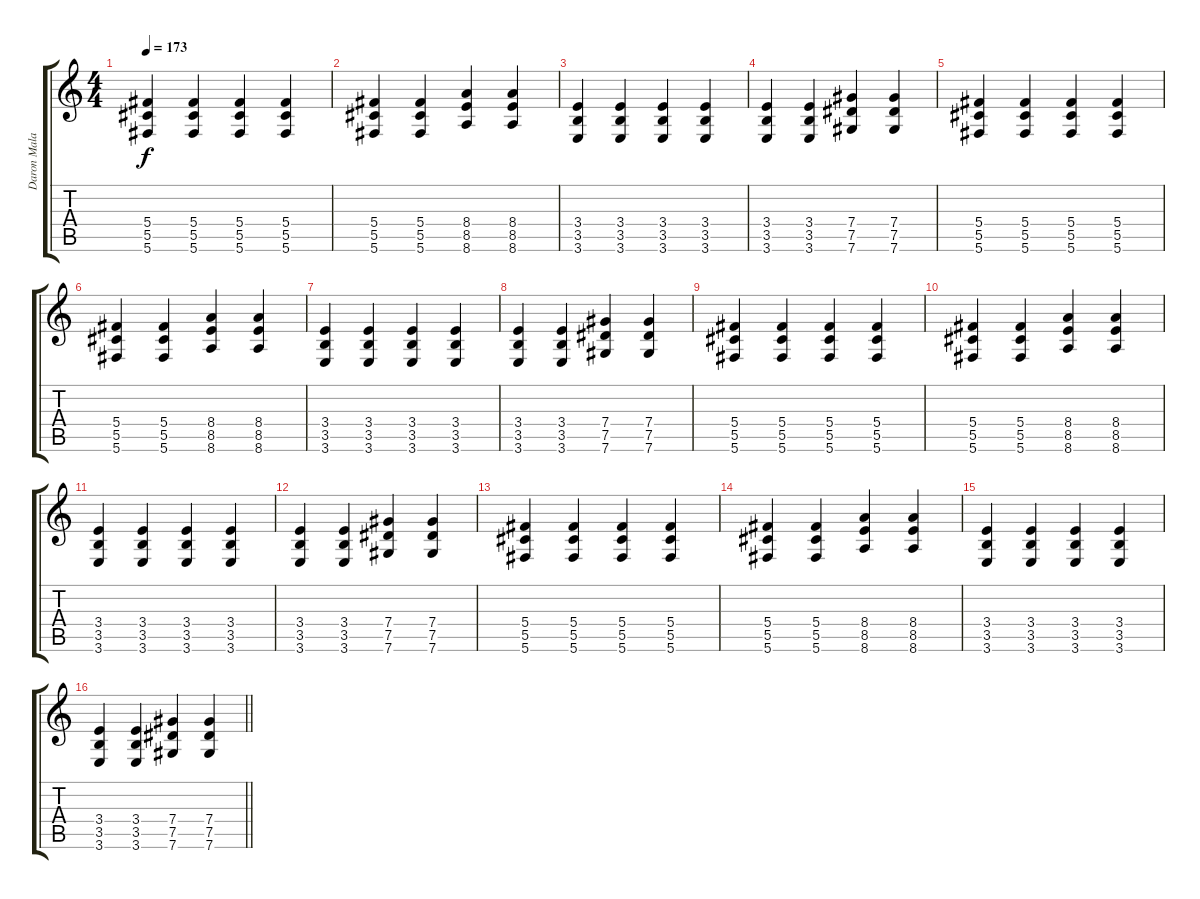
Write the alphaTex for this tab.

\track ("Daron Malakian" "Daron Mala") {instrument overdrivenguitar}
\staff {score tabs}
\tuning (Eb4 Bb3 Gb3 Db3 Ab2 Db2) {hide}
\ts (4 4)
\tempo 173
\clef g2
\ks c
(5.4 5.5 5.6).4{dy f} (5.4 5.5 5.6).4 (5.4 5.5 5.6).4 (5.4 5.5 5.6).4 |
(5.4 5.5 5.6).4 (5.4 5.5 5.6).4 (8.4 8.5 8.6).4 (8.4 8.5 8.6).4 |
(3.4 3.5 3.6).4 (3.4 3.5 3.6).4 (3.4 3.5 3.6).4 (3.4 3.5 3.6).4 |
(3.4 3.5 3.6).4 (3.4 3.5 3.6).4 (7.4 7.5 7.6).4 (7.4 7.5 7.6).4 |
(5.4 5.5 5.6).4 (5.4 5.5 5.6).4 (5.4 5.5 5.6).4 (5.4 5.5 5.6).4 |
(5.4 5.5 5.6).4 (5.4 5.5 5.6).4 (8.4 8.5 8.6).4 (8.4 8.5 8.6).4 |
(3.4 3.5 3.6).4 (3.4 3.5 3.6).4 (3.4 3.5 3.6).4 (3.4 3.5 3.6).4 |
(3.4 3.5 3.6).4 (3.4 3.5 3.6).4 (7.4 7.5 7.6).4 (7.4 7.5 7.6).4 |
(5.4 5.5 5.6).4 (5.4 5.5 5.6).4 (5.4 5.5 5.6).4 (5.4 5.5 5.6).4 |
(5.4 5.5 5.6).4 (5.4 5.5 5.6).4 (8.4 8.5 8.6).4 (8.4 8.5 8.6).4 |
(3.4 3.5 3.6).4 (3.4 3.5 3.6).4 (3.4 3.5 3.6).4 (3.4 3.5 3.6).4 |
(3.4 3.5 3.6).4 (3.4 3.5 3.6).4 (7.4 7.5 7.6).4 (7.4 7.5 7.6).4 |
(5.4 5.5 5.6).4 (5.4 5.5 5.6).4 (5.4 5.5 5.6).4 (5.4 5.5 5.6).4 |
(5.4 5.5 5.6).4 (5.4 5.5 5.6).4 (8.4 8.5 8.6).4 (8.4 8.5 8.6).4 |
(3.4 3.5 3.6).4 (3.4 3.5 3.6).4 (3.4 3.5 3.6).4 (3.4 3.5 3.6).4 |
\barLineRight lightlight
(3.4 3.5 3.6).4 (3.4 3.5 3.6).4 (7.4 7.5 7.6).4 (7.4 7.5 7.6).4
